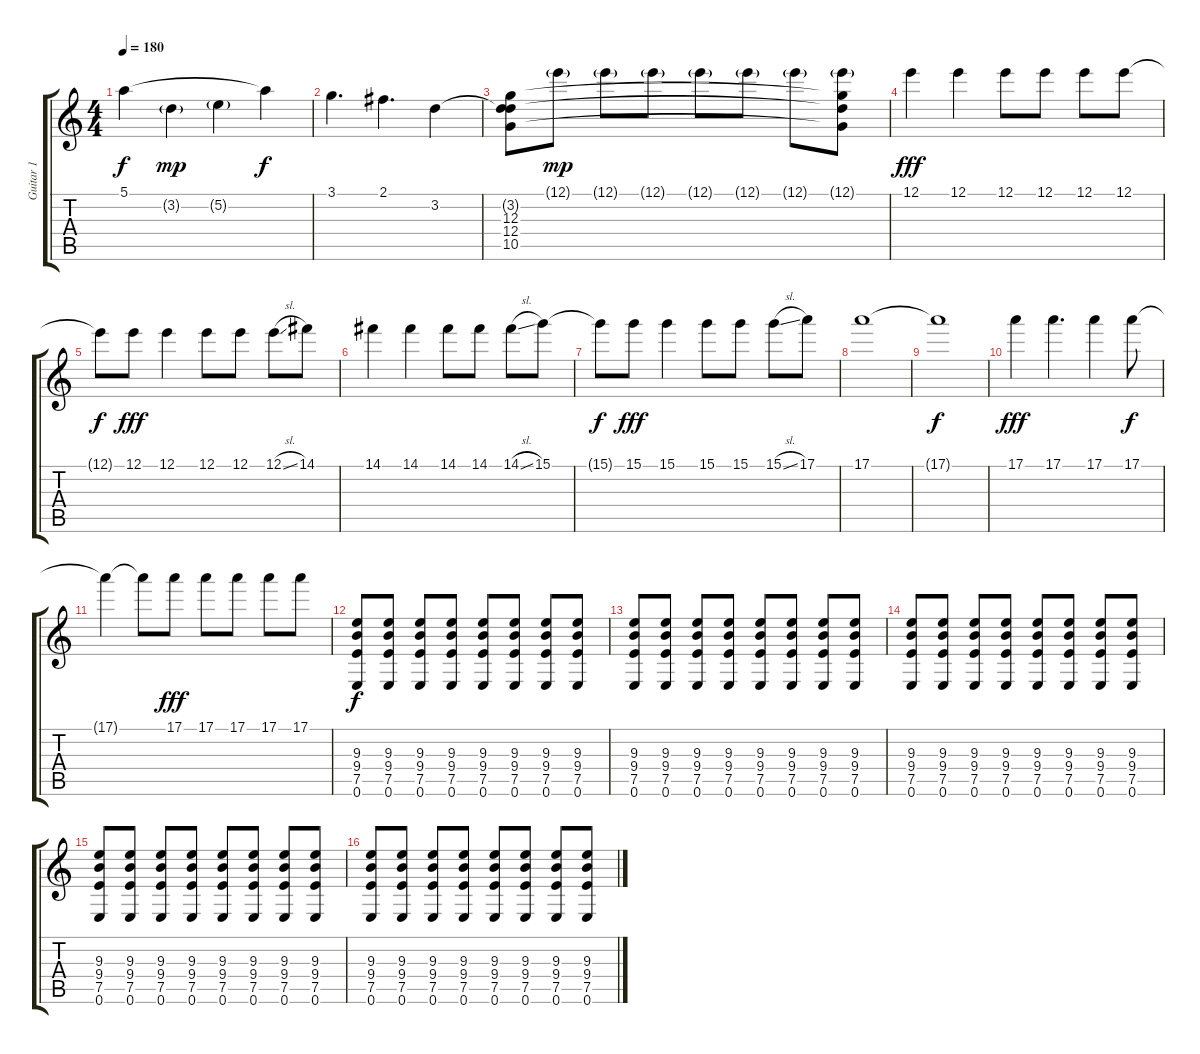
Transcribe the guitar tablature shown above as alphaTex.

\track ("Guitar 1" "Guitar 1") {instrument overdrivenguitar}
\staff {score tabs}
\tuning (E4 B3 G3 D3 A2 E2) {hide}
\ts (4 4)
\tempo 180
\clef g2
\ks c
5.1.4{dy f} 3.2{g}.4{dy mp} 5.2{g}.4 5.1{t}.4{dy f} |
3.1.4{d} 2.1.4{d} 3.2.4 |
(3.2{t} 12.3 12.4 10.5).8 12.1{g}.8{dy mp} 12.1{g}.8 12.1{g}.8 12.1{g}.8 12.1{g}.8 12.1{g}.8 (12.1{g} 12.3{t} 12.4{t} 10.5{t}).8 |
12.1.4{dy fff} 12.1.4 12.1.8 12.1.8 12.1.8 12.1.8 |
12.1{t}.8{dy f} 12.1.8{dy fff} 12.1.4 12.1.8 12.1.8 12.1{sl}.8 14.1.8 |
14.1.4 14.1.4 14.1.8 14.1.8 14.1{sl}.8 15.1.8 |
15.1{t}.8{dy f} 15.1.8{dy fff} 15.1.4 15.1.8 15.1.8 15.1{sl}.8 17.1.8 |
17.1.1 |
17.1{t}.1{dy f} |
17.1.4{dy fff} 17.1.4{d} 17.1.4 17.1.8{dy f} |
17.1{t}.4 17.1{t}.8 17.1.8{dy fff} 17.1.8 17.1.8 17.1.8 17.1.8 |
(9.3 9.4 7.5 0.6).8{dy f} (9.3 9.4 7.5 0.6).8 (9.3 9.4 7.5 0.6).8 (9.3 9.4 7.5 0.6).8 (9.3 9.4 7.5 0.6).8 (9.3 9.4 7.5 0.6).8 (9.3 9.4 7.5 0.6).8 (9.3 9.4 7.5 0.6).8 |
(9.3 9.4 7.5 0.6).8 (9.3 9.4 7.5 0.6).8 (9.3 9.4 7.5 0.6).8 (9.3 9.4 7.5 0.6).8 (9.3 9.4 7.5 0.6).8 (9.3 9.4 7.5 0.6).8 (9.3 9.4 7.5 0.6).8 (9.3 9.4 7.5 0.6).8 |
(9.3 9.4 7.5 0.6).8 (9.3 9.4 7.5 0.6).8 (9.3 9.4 7.5 0.6).8 (9.3 9.4 7.5 0.6).8 (9.3 9.4 7.5 0.6).8 (9.3 9.4 7.5 0.6).8 (9.3 9.4 7.5 0.6).8 (9.3 9.4 7.5 0.6).8 |
(9.3 9.4 7.5 0.6).8 (9.3 9.4 7.5 0.6).8 (9.3 9.4 7.5 0.6).8 (9.3 9.4 7.5 0.6).8 (9.3 9.4 7.5 0.6).8 (9.3 9.4 7.5 0.6).8 (9.3 9.4 7.5 0.6).8 (9.3 9.4 7.5 0.6).8 |
(9.3 9.4 7.5 0.6).8 (9.3 9.4 7.5 0.6).8 (9.3 9.4 7.5 0.6).8 (9.3 9.4 7.5 0.6).8 (9.3 9.4 7.5 0.6).8 (9.3 9.4 7.5 0.6).8 (9.3 9.4 7.5 0.6).8 (9.3 9.4 7.5 0.6).8
